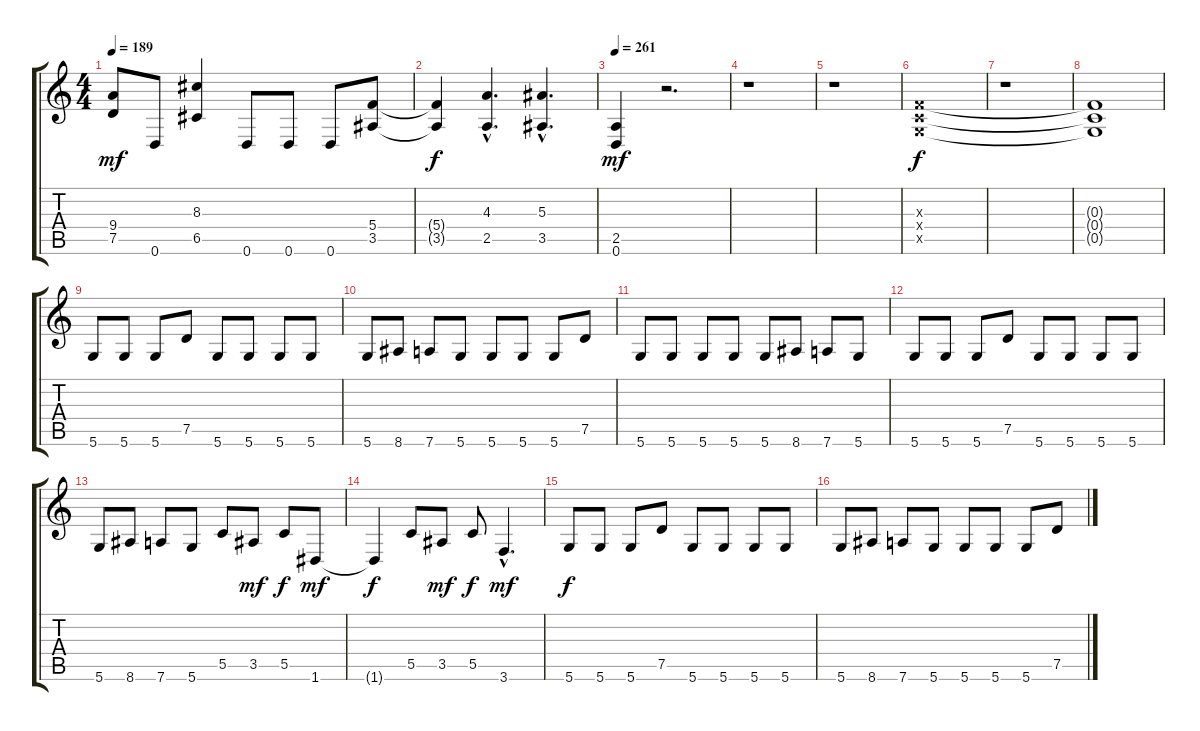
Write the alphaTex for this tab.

\track "" {instrument distortionguitar}
\staff {score tabs}
\tuning (D4 A3 F3 C3 G2 D2) {hide}
\ts (4 4)
\tempo 189
\clef g2
\ks c
(9.4 7.5).8{dy mf} 0.6.8 (8.3 6.5).4 0.6.8 0.6.8 0.6.8 (5.4 3.5).8 |
(5.4{t} 3.5{t}).4{dy f} (4.3{hac} 2.5{hac}).4{d} (5.3{hac} 3.5{hac}).4{d} |
\tempo 261
(2.5 0.6).4{dy mf} r.2{d} |
r.1 |
r.1 |
(0.3{x} 0.4{x} 0.5{x}).1{dy f} |
r.1 |
(0.3{t} 0.4{t} 0.5{t}).1 |
5.6.8 5.6.8 5.6.8 7.5.8 5.6.8 5.6.8 5.6.8 5.6.8 |
5.6.8 8.6.8 7.6.8 5.6.8 5.6.8 5.6.8 5.6.8 7.5.8 |
5.6.8 5.6.8 5.6.8 5.6.8 5.6.8 8.6.8 7.6.8 5.6.8 |
5.6.8 5.6.8 5.6.8 7.5.8 5.6.8 5.6.8 5.6.8 5.6.8 |
5.6.8 8.6.8 7.6.8 5.6.8 5.5.8 3.5.8{dy mf} 5.5.8{dy f} 1.6.8{dy mf} |
1.6{t}.4{dy f} 5.5.8 3.5.8{dy mf} 5.5.8{dy f} 3.6{hac}.4{d dy mf} |
5.6.8{dy f} 5.6.8 5.6.8 7.5.8 5.6.8 5.6.8 5.6.8 5.6.8 |
5.6.8 8.6.8 7.6.8 5.6.8 5.6.8 5.6.8 5.6.8 7.5.8
